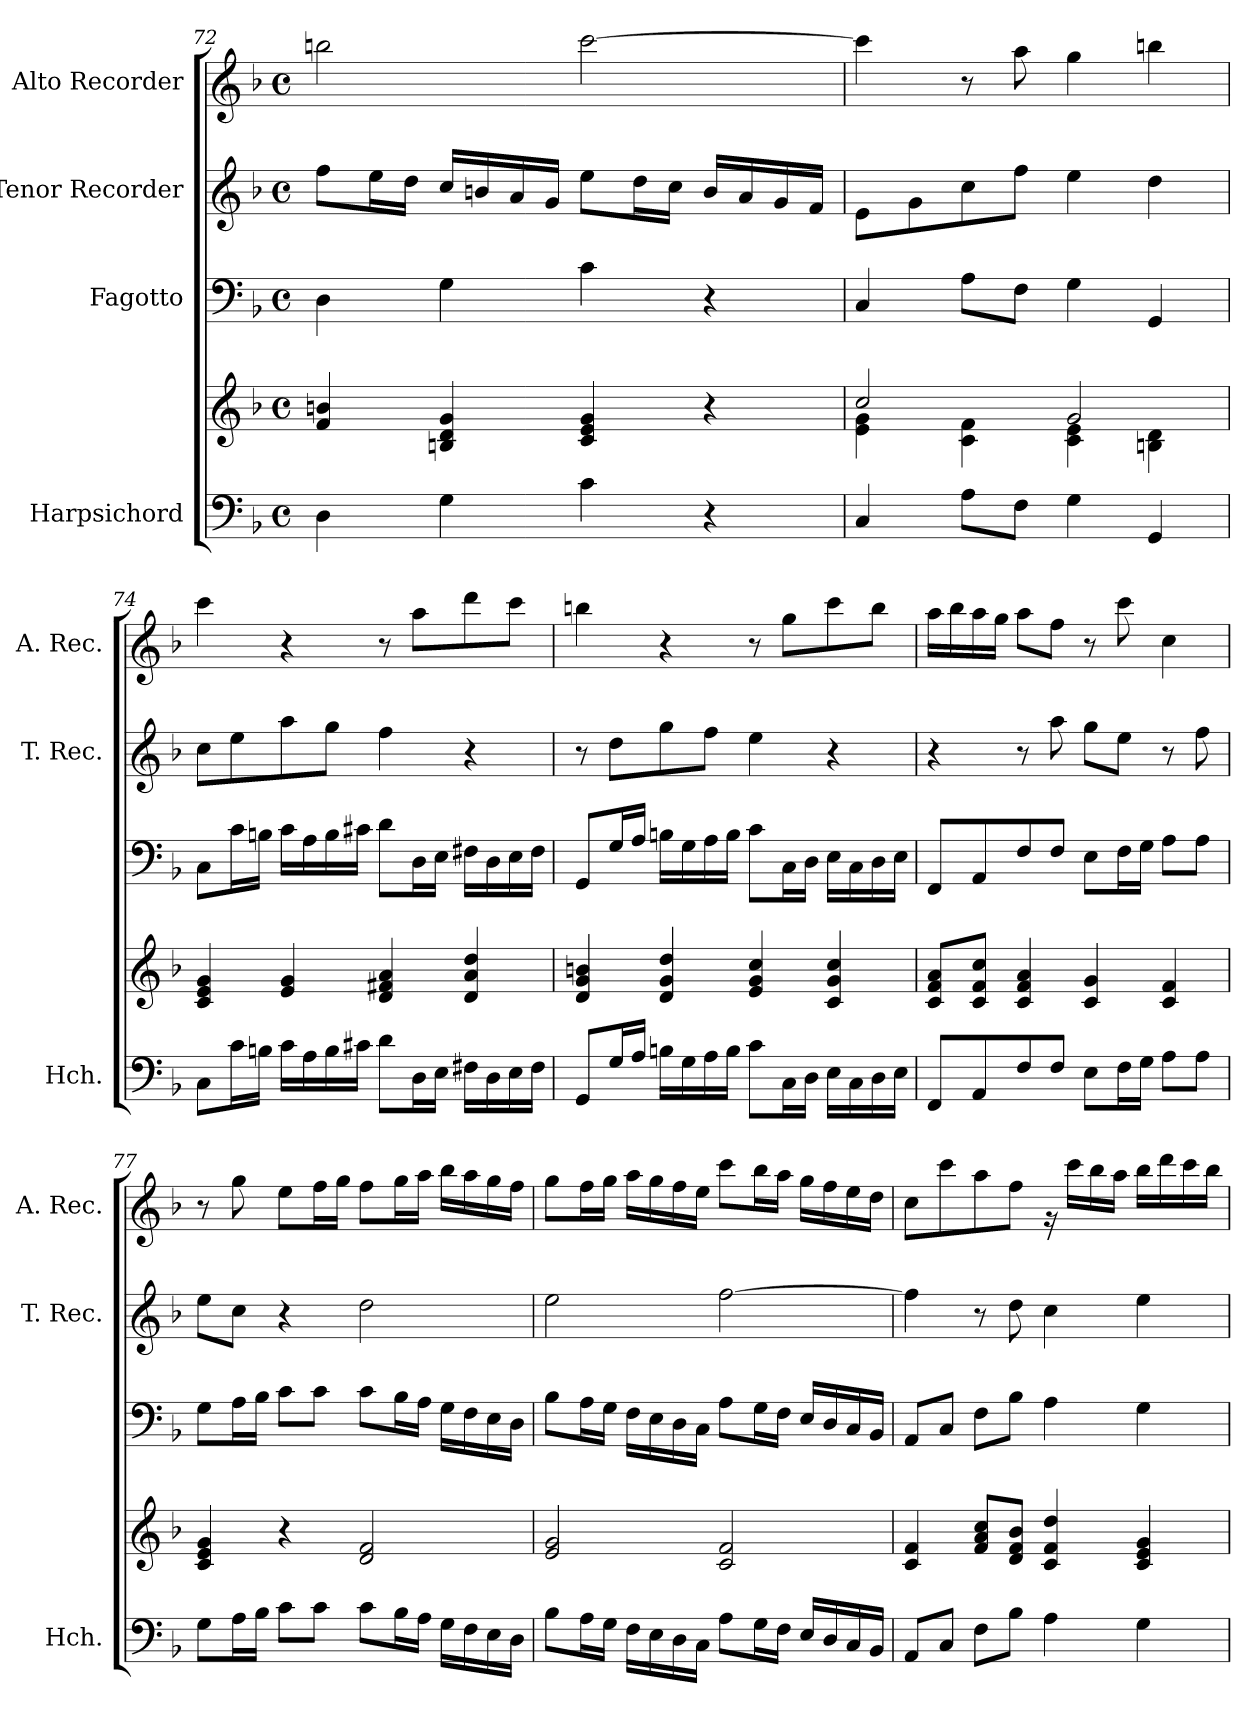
**kern	**kern	**kern	**kern	**kern
*part4	*part4	*part3	*part2	*part1
*staff5	*staff4	*staff3	*staff2	*staff1
*I"Harpsichord	*	*I"Fagotto	*I"Tenor Recorder	*I"Alto Recorder
*I'Hch.	*	*	*I'T. Rec.	*I'A. Rec.
*clefF4	*clefG2	*clefF4	*clefG2	*clefG2
*k[b-]	*k[b-]	*k[b-]	*k[b-]	*k[b-]
*M4/4	*M4/4	*M4/4	*M4/4	*M4/4
*met(c)	*met(c)	*met(c)	*met(c)	*met(c)
=72	=72	=72	=72	=72
4D\	4f/ 4bn/	4D\	8ff\L	2bbn\
.	.	.	16ee\L	.
.	.	.	16dd\JJ	.
4G\	4Bn/ 4d/ 4g/	4G\	16cc/LL	.
.	.	.	16bn/	.
.	.	.	16a/	.
.	.	.	16g/JJ	.
4c\	4c/ 4e/ 4g/	4c\	8ee\L	[2ccc\
.	.	.	16dd\L	.
.	.	.	16cc\JJ	.
4r	4r	4r	16b/LL	.
.	.	.	16a/	.
.	.	.	16g/	.
.	.	.	16f/JJ	.
=73	=73	=73	=73	=73
*	*^	*	*	*
4C/	2cc/	4e\ 4g\	4C/	8e\L	4ccc\]
.	.	.	.	8g\	.
8A\L	.	4c\ 4f\	8A\L	8cc\	8r
8F\J	.	.	8F\J	8ff\J	8aa\
4G\	2g/	4c\ 4e\	4G\	4ee\	4gg\
4GG/	.	4Bn\ 4d\	4GG/	4dd\	4bbn\
*	*v	*v	*	*	*
=74	=74	=74	=74	=74
8C\L	4c/ 4e/ 4g/	8C\L	8cc\L	4ccc\
16c\L	.	16c\L	8ee\	.
16Bn\JJ	.	16Bn\JJ	.	.
16c\LL	4e/ 4g/	16c\LL	8aa\	4r
16A\	.	16A\	.	.
16B\	.	16B\	8gg\J	.
16c#X\JJ	.	16c#X\JJ	.	.
8d\L	4d/ 4f#X/ 4a/	8d\L	4ff\	8r
16D\L	.	16D\L	.	8aa\L
16E\JJ	.	16E\JJ	.	.
16F#X\LL	4d/ 4a/ 4dd/	16F#X\LL	4r	8ddd\
16D\	.	16D\	.	.
16E\	.	16E\	.	8ccc\J
16F#\JJ	.	16F#\JJ	.	.
=75	=75	=75	=75	=75
8GG/L	4d/ 4g/ 4bn/	8GG/L	8r	4bbn\
16G/L	.	16G/L	8dd\L	.
16A/JJ	.	16A/JJ	.	.
16Bn\LL	4d/ 4g/ 4dd/	16Bn\LL	8gg\	4r
16G\	.	16G\	.	.
16A\	.	16A\	8ff\J	.
16B\JJ	.	16B\JJ	.	.
8c\L	4e/ 4g/ 4cc/	8c\L	4ee\	8r
16C\L	.	16C\L	.	8gg\L
16D\JJ	.	16D\JJ	.	.
16E\LL	4c/ 4g/ 4cc/	16E\LL	4r	8ccc\
16C\	.	16C\	.	.
16D\	.	16D\	.	8bb\J
16E\JJ	.	16E\JJ	.	.
=76	=76	=76	=76	=76
8FF/L	8c/ 8f/ 8a/L	8FF/L	4r	16aa\LL
.	.	.	.	16bb-\
8AA/	8c/ 8f/ 8cc/J	8AA/	.	16aa\
.	.	.	.	16gg\JJ
8F/	4c/ 4f/ 4a/	8F/	8r	8aa\L
8F/J	.	8F/J	8aa\	8ff\J
8E\L	4c/ 4g/	8E\L	8gg\L	8r
16F\L	.	16F\L	8ee\J	8ccc\
16G\JJ	.	16G\JJ	.	.
8A\L	4c/ 4f/	8A\L	8r	4cc\
8A\J	.	8A\J	8ff\	.
!!LO:LB:g=z
=77	=77	=77	=77	=77
8G\L	4c/ 4e/ 4g/	8G\L	8ee\L	8r
16A\L	.	16A\L	8cc\J	8gg\
16B-\JJ	.	16B-\JJ	.	.
8c\L	4r	8c\L	4r	8ee\L
8c\J	.	8c\J	.	16ff\L
.	.	.	.	16gg\JJ
8c\L	2d/ 2f/	8c\L	2dd\	8ff\L
16B-\L	.	16B-\L	.	16gg\L
16A\JJ	.	16A\JJ	.	16aa\JJ
16G\LL	.	16G\LL	.	16bb-\LL
16F\	.	16F\	.	16aa\
16E\	.	16E\	.	16gg\
16D\JJ	.	16D\JJ	.	16ff\JJ
=78	=78	=78	=78	=78
8B-\L	2e/ 2g/	8B-\L	2ee\	8gg\L
16A\L	.	16A\L	.	16ff\L
16G\JJ	.	16G\JJ	.	16gg\JJ
16F\LL	.	16F\LL	.	16aa\LL
16E\	.	16E\	.	16gg\
16D\	.	16D\	.	16ff\
16C\JJ	.	16C\JJ	.	16ee\JJ
8A\L	2c/ 2f/	8A\L	[2ff\	8ccc\L
16G\L	.	16G\L	.	16bb-\L
16F\JJ	.	16F\JJ	.	16aa\JJ
16E/LL	.	16E/LL	.	16gg\LL
16D/	.	16D/	.	16ff\
16C/	.	16C/	.	16ee\
16BB-/JJ	.	16BB-/JJ	.	16dd\JJ
=79	=79	=79	=79	=79
8AA/L	4c/ 4f/	8AA/L	4ff\]	8cc\L
8C/J	.	8C/J	.	8ccc\
8F\L	8f/ 8a/ 8cc/L	8F\L	8r	8aa\
8B-\J	8d/ 8f/ 8b-/J	8B-\J	8dd\	8ff\J
4A\	4c/ 4f/ 4dd/	4A\	4cc\	16rg
.	.	.	.	16ccc\LL
.	.	.	.	16bb-\
.	.	.	.	16aa\JJ
4G\	4c/ 4e/ 4g/	4G\	4ee\	16bb-\LL
.	.	.	.	16ddd\
.	.	.	.	16ccc\
.	.	.	.	16bb-\JJ
=	=	=	=	=
*-	*-	*-	*-	*-
